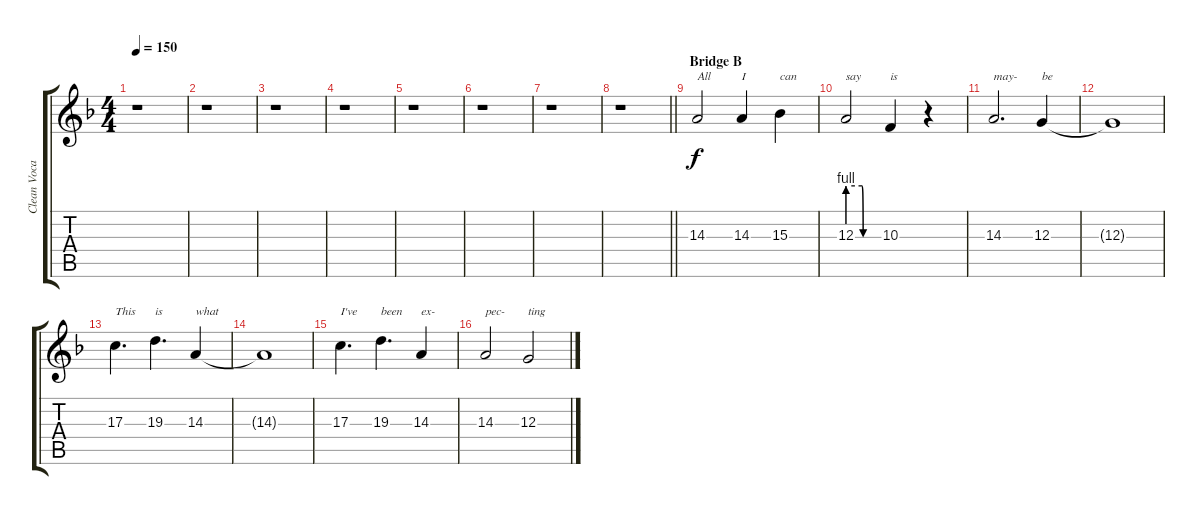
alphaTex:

\track ("Clean Vocals" "Clean Voca") {instrument synthvoice}
\staff {score tabs}
\tuning (E4 B3 G3 D3 A2 D2) {hide}
\ts (4 4)
\tempo 150
\clef g2
\ks f
r.1{dy f} |
r.1 |
r.1 |
r.1 |
r.1 |
r.1 |
r.1 |
\barLineRight lightlight
r.1 |
\section ("" "Bridge B")
14.3.2{txt "All"} 14.3.4{txt "I"} 15.3.4{txt "can"} |
12.3{be (custom 0 4 28 4 30 0 60 0)}.2{txt "say"} 10.3.4{txt "is"} r.4 |
14.3.2{d txt "may-"} 12.3.4{txt "be"} |
12.3{t}.1 |
17.3.4{d txt "This"} 19.3.4{d txt "is"} 14.3.4{txt "what"} |
14.3{t}.1 |
17.3.4{d txt "I've"} 19.3.4{d txt "been"} 14.3.4{txt "ex-"} |
14.3.2{txt "pec-"} 12.3.2{txt "ting"}
